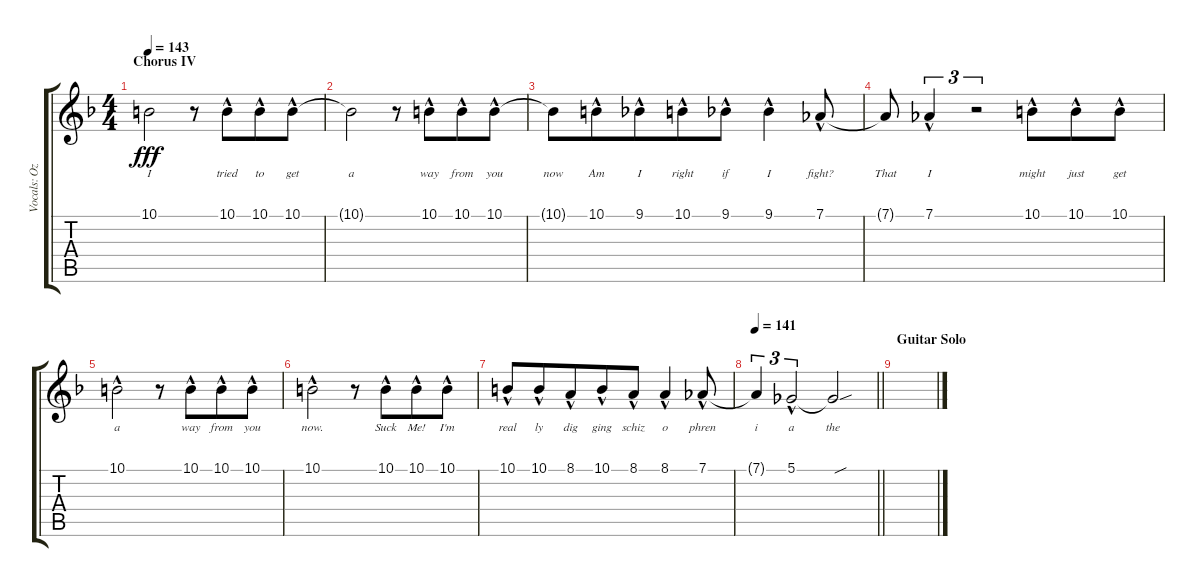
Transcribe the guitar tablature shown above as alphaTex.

\track ("Vocals: Ozzy" "Vocals: Oz") {instrument lead2sawtooth}
\staff {score tabs}
\tuning (Db4 Ab3 E3 B2 Gb2 Db2) {hide}
\ts (4 4)
\section ("" "Chorus IV")
\tempo 143
\clef g2
\ks f
10.1{t}.2{lyrics (0 "I") lyrics (1 "") lyrics (2 "") lyrics (3 "") lyrics (4 "") dy fff} r.8 10.1{hac}.8{lyrics (0 "tried") lyrics (1 "") lyrics (2 "") lyrics (3 "") lyrics (4 "") beam merge} 10.1{hac}.8{lyrics (0 "to") lyrics (1 "") lyrics (2 "") lyrics (3 "") lyrics (4 "")} 10.1{hac}.8{lyrics (0 "get") lyrics (1 "") lyrics (2 "") lyrics (3 "") lyrics (4 "")} |
10.1{t}.2{lyrics (0 "a") lyrics (1 "") lyrics (2 "") lyrics (3 "") lyrics (4 "")} r.8 10.1{hac}.8{lyrics (0 "way") lyrics (1 "") lyrics (2 "") lyrics (3 "") lyrics (4 "") beam merge} 10.1{hac}.8{lyrics (0 "from") lyrics (1 "") lyrics (2 "") lyrics (3 "") lyrics (4 "")} 10.1{hac}.8{lyrics (0 "you") lyrics (1 "") lyrics (2 "") lyrics (3 "") lyrics (4 "")} |
10.1{t}.8{lyrics (0 "now") lyrics (1 "") lyrics (2 "") lyrics (3 "") lyrics (4 "")} 10.1{hac}.8{lyrics (0 "Am") lyrics (1 "") lyrics (2 "") lyrics (3 "") lyrics (4 "") beam merge} 9.1{hac}.8{lyrics (0 "I") lyrics (1 "") lyrics (2 "") lyrics (3 "") lyrics (4 "")} 10.1{hac}.8{lyrics (0 "right") lyrics (1 "") lyrics (2 "") lyrics (3 "") lyrics (4 "") beam merge} 9.1{hac}.8{lyrics (0 "if") lyrics (1 "") lyrics (2 "") lyrics (3 "") lyrics (4 "")} 9.1{hac}.4{lyrics (0 "I") lyrics (1 "") lyrics (2 "") lyrics (3 "") lyrics (4 "")} 7.1{hac}.8{lyrics (0 "fight?") lyrics (1 "") lyrics (2 "") lyrics (3 "") lyrics (4 "")} |
7.1{t}.8{lyrics (0 "That") lyrics (1 "") lyrics (2 "") lyrics (3 "") lyrics (4 "")} 7.1{hac}.4{tu (3 2) lyrics (0 "I") lyrics (1 "") lyrics (2 "") lyrics (3 "") lyrics (4 "")} r.2{tu (3 2)} 10.1{hac}.8{lyrics (0 "might") lyrics (1 "") lyrics (2 "") lyrics (3 "") lyrics (4 "") beam merge} 10.1{hac}.8{lyrics (0 "just") lyrics (1 "") lyrics (2 "") lyrics (3 "") lyrics (4 "")} 10.1{hac}.8{lyrics (0 "get") lyrics (1 "") lyrics (2 "") lyrics (3 "") lyrics (4 "")} |
10.1{hac}.2{lyrics (0 "a") lyrics (1 "") lyrics (2 "") lyrics (3 "") lyrics (4 "")} r.8 10.1{hac}.8{lyrics (0 "way") lyrics (1 "") lyrics (2 "") lyrics (3 "") lyrics (4 "") beam merge} 10.1{hac}.8{lyrics (0 "from") lyrics (1 "") lyrics (2 "") lyrics (3 "") lyrics (4 "")} 10.1{hac}.8{lyrics (0 "you") lyrics (1 "") lyrics (2 "") lyrics (3 "") lyrics (4 "")} |
10.1{hac}.2{lyrics (0 "now.") lyrics (1 "") lyrics (2 "") lyrics (3 "") lyrics (4 "")} r.8 10.1{hac}.8{lyrics (0 "Suck") lyrics (1 "") lyrics (2 "") lyrics (3 "") lyrics (4 "") beam merge} 10.1{hac}.8{lyrics (0 "Me!") lyrics (1 "") lyrics (2 "") lyrics (3 "") lyrics (4 "")} 10.1{hac}.8{lyrics (0 "I'm") lyrics (1 "") lyrics (2 "") lyrics (3 "") lyrics (4 "")} |
10.1{hac}.8{lyrics (0 "real") lyrics (1 "") lyrics (2 "") lyrics (3 "") lyrics (4 "")} 10.1{hac}.8{lyrics (0 "ly") lyrics (1 "") lyrics (2 "") lyrics (3 "") lyrics (4 "") beam merge} 8.1{hac}.8{lyrics (0 "dig") lyrics (1 "") lyrics (2 "") lyrics (3 "") lyrics (4 "")} 10.1{hac}.8{lyrics (0 "ging") lyrics (1 "") lyrics (2 "") lyrics (3 "") lyrics (4 "") beam merge} 8.1{hac}.8{lyrics (0 "schiz") lyrics (1 "") lyrics (2 "") lyrics (3 "") lyrics (4 "")} 8.1{hac}.4{lyrics (0 "o") lyrics (1 "") lyrics (2 "") lyrics (3 "") lyrics (4 "")} 7.1{hac}.8{lyrics (0 "phren") lyrics (1 "") lyrics (2 "") lyrics (3 "") lyrics (4 "")} |
\tempo 141
\barLineRight lightlight
7.1{t}.4{tu (3 2) lyrics (0 "i") lyrics (1 "") lyrics (2 "") lyrics (3 "") lyrics (4 "")} 5.1{hac}.2{tu (3 2) lyrics (0 "a") lyrics (1 "") lyrics (2 "") lyrics (3 "") lyrics (4 "")} 5.1{sou t}.2{lyrics (0 "the") lyrics (1 "") lyrics (2 "") lyrics (3 "") lyrics (4 "")} |
\section ("" "Guitar Solo")
